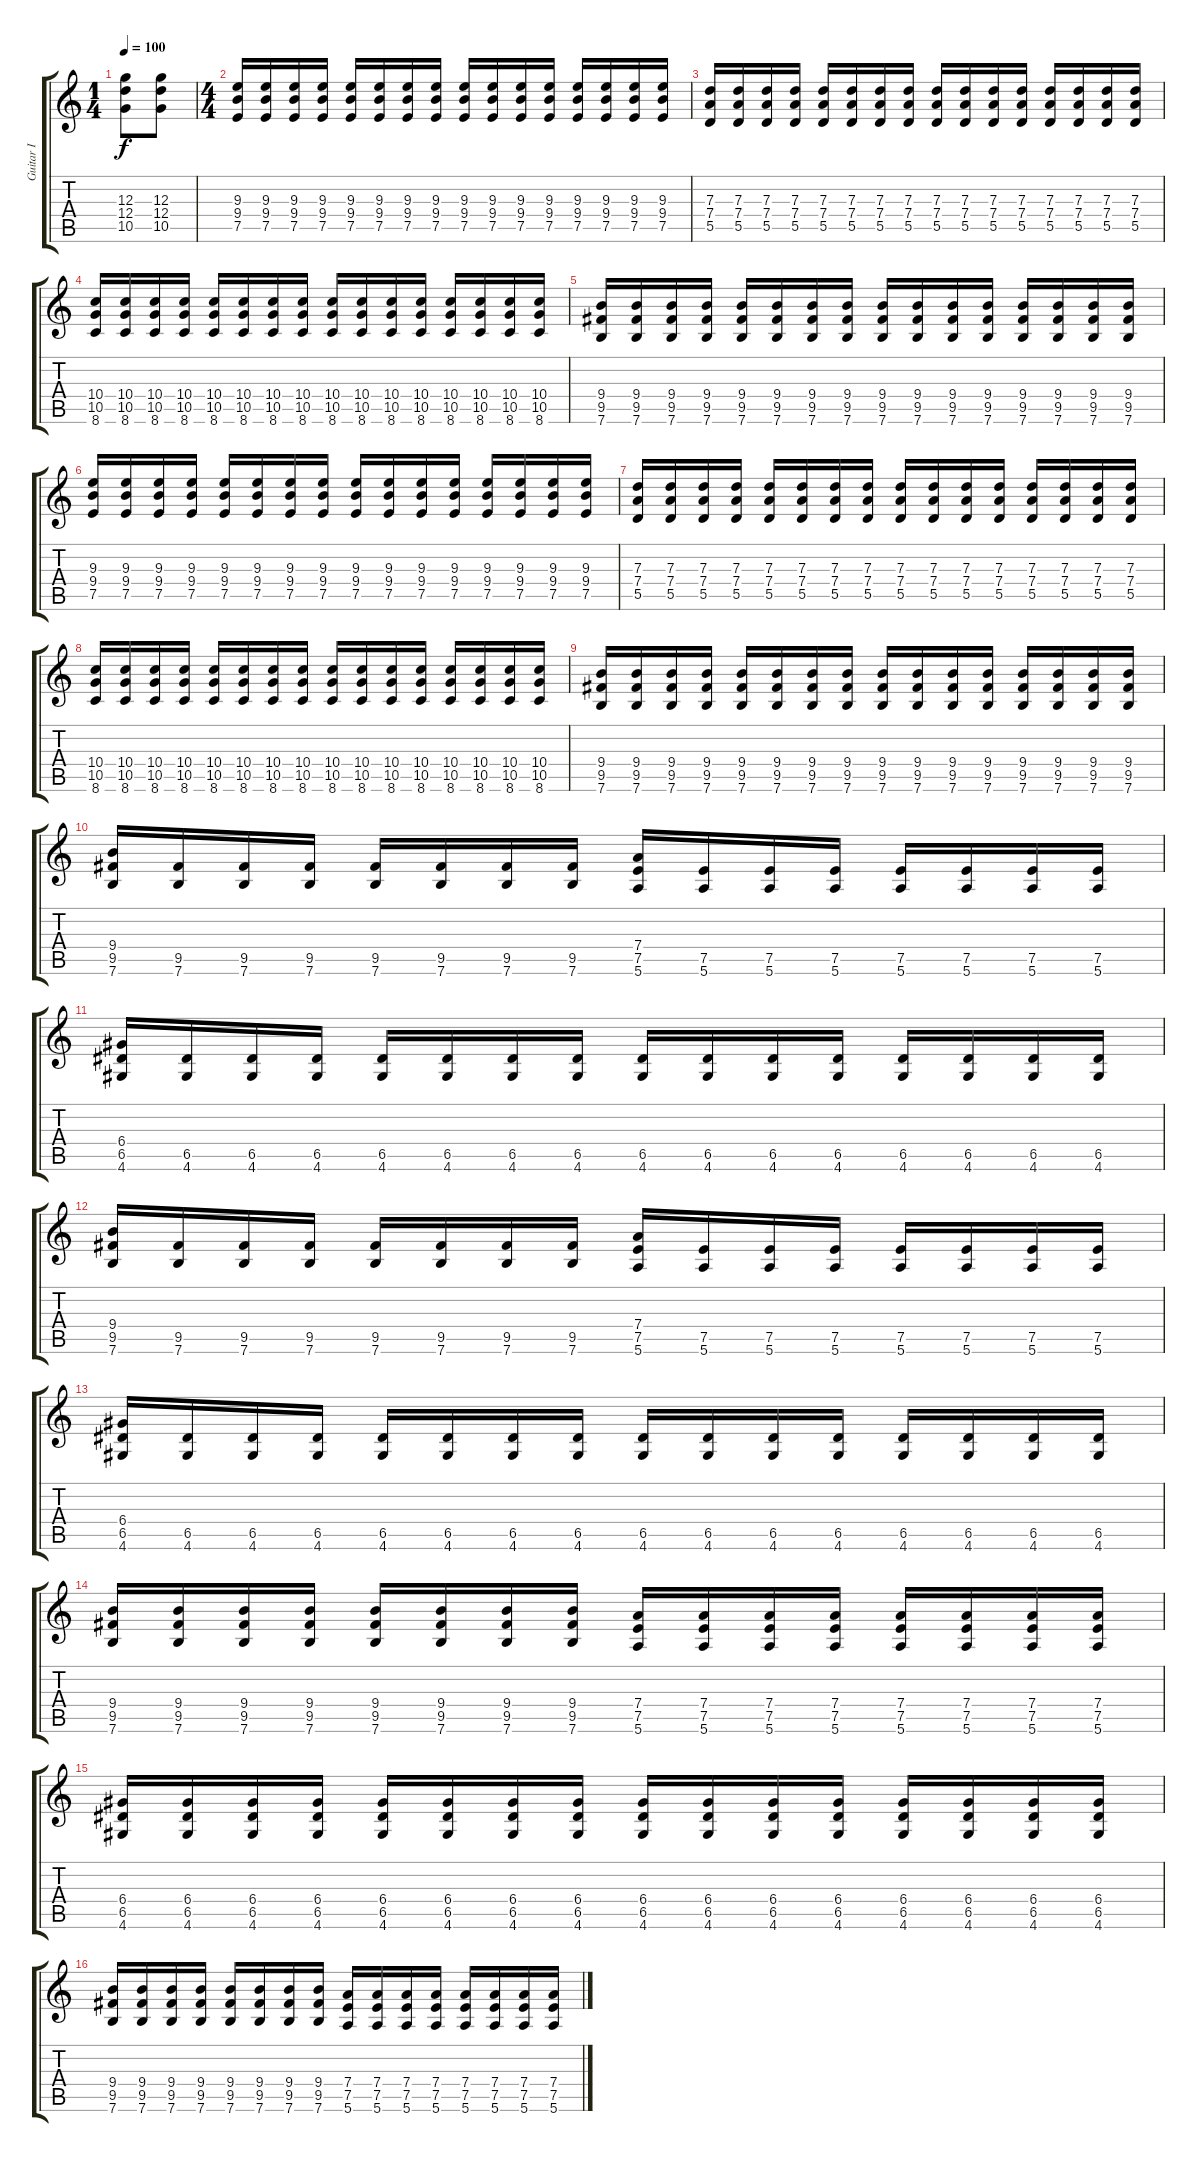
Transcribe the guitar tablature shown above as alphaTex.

\track ("Guitar I" "Guitar I") {instrument distortionguitar}
\staff {score tabs}
\tuning (E4 B3 G3 D3 A2 E2) {hide}
\ts (1 4)
\tempo 100
\clef g2
\ks c
(12.3 12.4 10.5).8{dy f instrument distortionguitar} (12.3 12.4 10.5).8 |
\ts (4 4)
(9.3 9.4 7.5).16 (9.3 9.4 7.5).16 (9.3 9.4 7.5).16 (9.3 9.4 7.5).16 (9.3 9.4 7.5).16 (9.3 9.4 7.5).16 (9.3 9.4 7.5).16 (9.3 9.4 7.5).16 (9.3 9.4 7.5).16 (9.3 9.4 7.5).16 (9.3 9.4 7.5).16 (9.3 9.4 7.5).16 (9.3 9.4 7.5).16 (9.3 9.4 7.5).16 (9.3 9.4 7.5).16 (9.3 9.4 7.5).16 |
(7.3 7.4 5.5).16 (7.3 7.4 5.5).16 (7.3 7.4 5.5).16 (7.3 7.4 5.5).16 (7.3 7.4 5.5).16 (7.3 7.4 5.5).16 (7.3 7.4 5.5).16 (7.3 7.4 5.5).16 (7.3 7.4 5.5).16 (7.3 7.4 5.5).16 (7.3 7.4 5.5).16 (7.3 7.4 5.5).16 (7.3 7.4 5.5).16 (7.3 7.4 5.5).16 (7.3 7.4 5.5).16 (7.3 7.4 5.5).16 |
(10.4 10.5 8.6).16 (10.4 10.5 8.6).16 (10.4 10.5 8.6).16 (10.4 10.5 8.6).16 (10.4 10.5 8.6).16 (10.4 10.5 8.6).16 (10.4 10.5 8.6).16 (10.4 10.5 8.6).16 (10.4 10.5 8.6).16 (10.4 10.5 8.6).16 (10.4 10.5 8.6).16 (10.4 10.5 8.6).16 (10.4 10.5 8.6).16 (10.4 10.5 8.6).16 (10.4 10.5 8.6).16 (10.4 10.5 8.6).16 |
(9.4 9.5 7.6).16 (9.4 9.5 7.6).16 (9.4 9.5 7.6).16 (9.4 9.5 7.6).16 (9.4 9.5 7.6).16 (9.4 9.5 7.6).16 (9.4 9.5 7.6).16 (9.4 9.5 7.6).16 (9.4 9.5 7.6).16 (9.4 9.5 7.6).16 (9.4 9.5 7.6).16 (9.4 9.5 7.6).16 (9.4 9.5 7.6).16 (9.4 9.5 7.6).16 (9.4 9.5 7.6).16 (9.4 9.5 7.6).16 |
(9.3 9.4 7.5).16 (9.3 9.4 7.5).16 (9.3 9.4 7.5).16 (9.3 9.4 7.5).16 (9.3 9.4 7.5).16 (9.3 9.4 7.5).16 (9.3 9.4 7.5).16 (9.3 9.4 7.5).16 (9.3 9.4 7.5).16 (9.3 9.4 7.5).16 (9.3 9.4 7.5).16 (9.3 9.4 7.5).16 (9.3 9.4 7.5).16 (9.3 9.4 7.5).16 (9.3 9.4 7.5).16 (9.3 9.4 7.5).16 |
(7.3 7.4 5.5).16 (7.3 7.4 5.5).16 (7.3 7.4 5.5).16 (7.3 7.4 5.5).16 (7.3 7.4 5.5).16 (7.3 7.4 5.5).16 (7.3 7.4 5.5).16 (7.3 7.4 5.5).16 (7.3 7.4 5.5).16 (7.3 7.4 5.5).16 (7.3 7.4 5.5).16 (7.3 7.4 5.5).16 (7.3 7.4 5.5).16 (7.3 7.4 5.5).16 (7.3 7.4 5.5).16 (7.3 7.4 5.5).16 |
(10.4 10.5 8.6).16 (10.4 10.5 8.6).16 (10.4 10.5 8.6).16 (10.4 10.5 8.6).16 (10.4 10.5 8.6).16 (10.4 10.5 8.6).16 (10.4 10.5 8.6).16 (10.4 10.5 8.6).16 (10.4 10.5 8.6).16 (10.4 10.5 8.6).16 (10.4 10.5 8.6).16 (10.4 10.5 8.6).16 (10.4 10.5 8.6).16 (10.4 10.5 8.6).16 (10.4 10.5 8.6).16 (10.4 10.5 8.6).16 |
(9.4 9.5 7.6).16 (9.4 9.5 7.6).16 (9.4 9.5 7.6).16 (9.4 9.5 7.6).16 (9.4 9.5 7.6).16 (9.4 9.5 7.6).16 (9.4 9.5 7.6).16 (9.4 9.5 7.6).16 (9.4 9.5 7.6).16 (9.4 9.5 7.6).16 (9.4 9.5 7.6).16 (9.4 9.5 7.6).16 (9.4 9.5 7.6).16 (9.4 9.5 7.6).16 (9.4 9.5 7.6).16 (9.4 9.5 7.6).16 |
(9.4 9.5 7.6).16 (9.5 7.6).16 (9.5 7.6).16 (9.5 7.6).16 (9.5 7.6).16 (9.5 7.6).16 (9.5 7.6).16 (9.5 7.6).16 (7.4 7.5 5.6).16 (7.5 5.6).16 (7.5 5.6).16 (7.5 5.6).16 (7.5 5.6).16 (7.5 5.6).16 (7.5 5.6).16 (7.5 5.6).16 |
(6.4 6.5 4.6).16 (6.5 4.6).16 (6.5 4.6).16 (6.5 4.6).16 (6.5 4.6).16 (6.5 4.6).16 (6.5 4.6).16 (6.5 4.6).16 (6.5 4.6).16 (6.5 4.6).16 (6.5 4.6).16 (6.5 4.6).16 (6.5 4.6).16 (6.5 4.6).16 (6.5 4.6).16 (6.5 4.6).16 |
(9.4 9.5 7.6).16 (9.5 7.6).16 (9.5 7.6).16 (9.5 7.6).16 (9.5 7.6).16 (9.5 7.6).16 (9.5 7.6).16 (9.5 7.6).16 (7.4 7.5 5.6).16 (7.5 5.6).16 (7.5 5.6).16 (7.5 5.6).16 (7.5 5.6).16 (7.5 5.6).16 (7.5 5.6).16 (7.5 5.6).16 |
(6.4 6.5 4.6).16 (6.5 4.6).16 (6.5 4.6).16 (6.5 4.6).16 (6.5 4.6).16 (6.5 4.6).16 (6.5 4.6).16 (6.5 4.6).16 (6.5 4.6).16 (6.5 4.6).16 (6.5 4.6).16 (6.5 4.6).16 (6.5 4.6).16 (6.5 4.6).16 (6.5 4.6).16 (6.5 4.6).16 |
(9.4 9.5 7.6).16 (9.4 9.5 7.6).16 (9.4 9.5 7.6).16 (9.4 9.5 7.6).16 (9.4 9.5 7.6).16 (9.4 9.5 7.6).16 (9.4 9.5 7.6).16 (9.4 9.5 7.6).16 (7.4 7.5 5.6).16 (7.4 7.5 5.6).16 (7.4 7.5 5.6).16 (7.4 7.5 5.6).16 (7.4 7.5 5.6).16 (7.4 7.5 5.6).16 (7.4 7.5 5.6).16 (7.4 7.5 5.6).16 |
(6.4 6.5 4.6).16 (6.4 6.5 4.6).16 (6.4 6.5 4.6).16 (6.4 6.5 4.6).16 (6.4 6.5 4.6).16 (6.4 6.5 4.6).16 (6.4 6.5 4.6).16 (6.4 6.5 4.6).16 (6.4 6.5 4.6).16 (6.4 6.5 4.6).16 (6.4 6.5 4.6).16 (6.4 6.5 4.6).16 (6.4 6.5 4.6).16 (6.4 6.5 4.6).16 (6.4 6.5 4.6).16 (6.4 6.5 4.6).16 |
(9.4 9.5 7.6).16 (9.4 9.5 7.6).16 (9.4 9.5 7.6).16 (9.4 9.5 7.6).16 (9.4 9.5 7.6).16 (9.4 9.5 7.6).16 (9.4 9.5 7.6).16 (9.4 9.5 7.6).16 (7.4 7.5 5.6).16 (7.4 7.5 5.6).16 (7.4 7.5 5.6).16 (7.4 7.5 5.6).16 (7.4 7.5 5.6).16 (7.4 7.5 5.6).16 (7.4 7.5 5.6).16 (7.4 7.5 5.6).16
